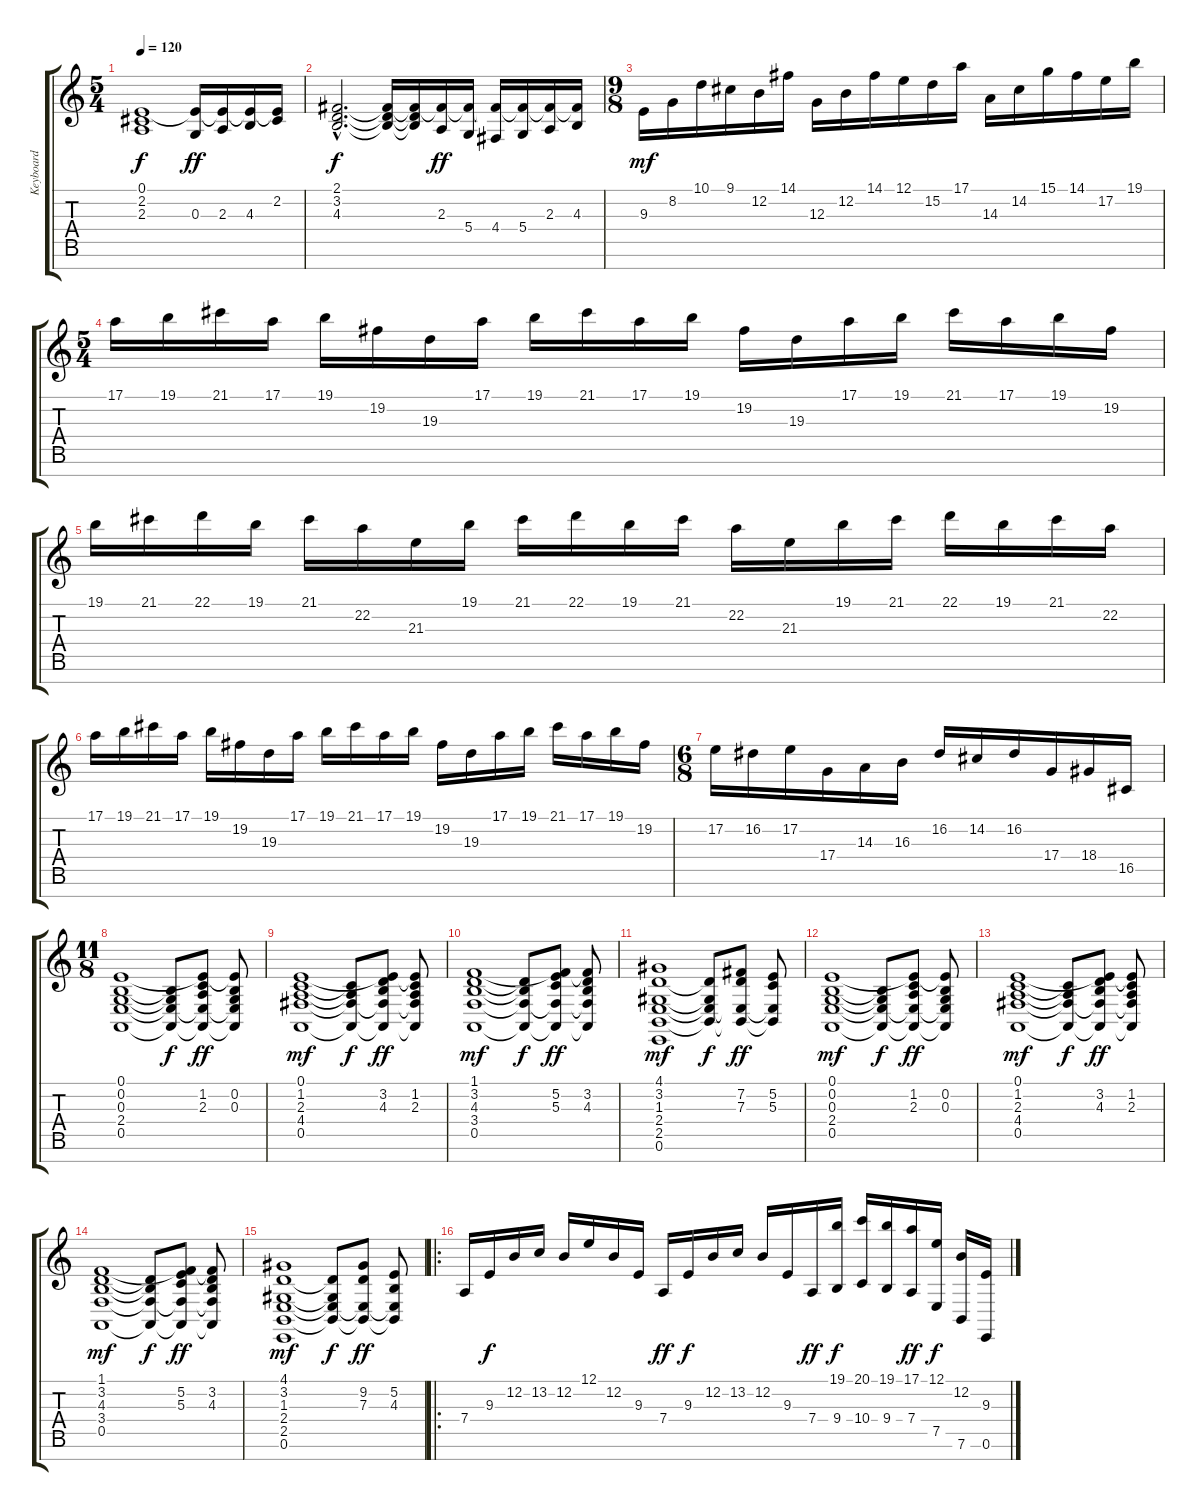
\track ("Keyboard" "Keyboard") {instrument stringensemble1}
\staff {score tabs}
\tuning (E4 B3 G3 D3 A2 E2 B1) {hide}
\ts (5 4)
\tempo 120
\clef g2
\ks c
(0.1 2.2 2.3).1{dy f} (0.1{t} 0.3).16{dy ff} (0.1{t} 2.3).16 (0.1{t} 4.3).16 (0.1{t} 2.2).16 |
(2.1{hac} 3.2{hac} 4.3{hac}).2{d dy f} (2.1{t} 3.2{t} 4.3{t}).16 (2.1{t} 3.2{t} 4.3{t}).16 (2.1{t} 2.3).16{dy ff} (2.1{t} 5.4).16 (2.1{t} 4.4).16 (2.1{t} 5.4).16 (2.1{t} 2.3).16 (2.1{t} 4.3).16 |
\ts (9 8)
9.3.16{dy mf instrument lead2sawtooth} 8.2.16 10.1.16 9.1.16 12.2.16 14.1.16 12.3.16 12.2.16 14.1.16 12.1.16 15.2.16 17.1.16 14.3.16 14.2.16 15.1.16 14.1.16 17.2.16 19.1.16 |
\ts (5 4)
17.1.16 19.1.16 21.1.16 17.1.16 19.1.16 19.2.16 19.3.16 17.1.16 19.1.16 21.1.16 17.1.16 19.1.16 19.2.16 19.3.16 17.1.16 19.1.16 21.1.16 17.1.16 19.1.16 19.2.16 |
19.1.16 21.1.16 22.1.16 19.1.16 21.1.16 22.2.16 21.3.16 19.1.16 21.1.16 22.1.16 19.1.16 21.1.16 22.2.16 21.3.16 19.1.16 21.1.16 22.1.16 19.1.16 21.1.16 22.2.16 |
17.1.16 19.1.16 21.1.16 17.1.16 19.1.16 19.2.16 19.3.16 17.1.16 19.1.16 21.1.16 17.1.16 19.1.16 19.2.16 19.3.16 17.1.16 19.1.16 21.1.16 17.1.16 19.1.16 19.2.16 |
\ts (6 8)
17.2.16 16.2.16 17.2.16 17.4.16 14.3.16 16.3.16 16.2.16 14.2.16 16.2.16 17.4.16 18.4.16 16.5.16 |
\ts (11 8)
(0.1 0.2 0.3 2.4 0.5).1{instrument stringensemble1} (0.2{t} 0.3{t} 2.4{t} 0.5{t}).8{dy f} (0.1{t} 1.2 2.3 2.4{t} 0.5{t}).8{dy ff} (0.1{t} 0.2 0.3 2.4{t} 0.5{t}).8 |
(0.1 1.2 2.3 4.4 0.5).1{dy mf} (1.2{t} 2.3{t} 4.4{t} 0.5{t}).8{dy f} (0.1{t} 3.2 4.3 4.4{t} 0.5{t}).8{dy ff} (0.1{t} 1.2 2.3 4.4{t} 0.5{t}).8 |
(1.1 3.2 4.3 3.4 0.5).1{dy mf} (3.2{t} 4.3{t} 3.4{t} 0.5{t}).8{dy f} (1.1{t} 5.2 5.3 3.4{t} 0.5{t}).8{dy ff} (1.1{t} 3.2 4.3 3.4{t} 0.5{t}).8 |
(4.1 3.2 1.3 2.4 2.5 0.6).1{dy mf} (3.2{t} 1.3{t} 2.4{t} 2.5{t}).8{dy f} (7.2 7.3 2.4{t} 2.5{t}).8{dy ff} (5.2 5.3 2.4{t} 2.5{t}).8 |
(0.1 0.2 0.3 2.4 0.5).1{dy mf} (0.2{t} 0.3{t} 2.4{t} 0.5{t}).8{dy f} (0.1{t} 1.2 2.3 2.4{t} 0.5{t}).8{dy ff} (0.1{t} 0.2 0.3 2.4{t} 0.5{t}).8 |
(0.1 1.2 2.3 4.4 0.5).1{dy mf} (1.2{t} 2.3{t} 4.4{t} 0.5{t}).8{dy f} (0.1{t} 3.2 4.3 4.4{t} 0.5{t}).8{dy ff} (0.1{t} 1.2 2.3 4.4{t} 0.5{t}).8 |
(1.1 3.2 4.3 3.4 0.5).1{dy mf} (3.2{t} 4.3{t} 3.4{t} 0.5{t}).8{dy f} (1.1{t} 5.2 5.3 3.4{t} 0.5{t}).8{dy ff} (1.1{t} 3.2 4.3 3.4{t} 0.5{t}).8 |
(4.1 3.2 1.3 2.4 2.5 0.6).1{dy mf} (3.2{t} 1.3{t} 2.4{t} 2.5{t}).8{dy f} (9.2 7.3 2.4{t} 2.5{t}).8{dy ff} (5.2 4.3 2.4{t} 2.5{t}).8 |
\ro
7.4.16{instrument lead2sawtooth} 9.3.16{dy f} 12.2.16 13.2.16 12.2.16 12.1.16 12.2.16 9.3.16 7.4.16{dy ff} 9.3.16{dy f} 12.2.16 13.2.16 12.2.16 9.3.16 7.4.16{dy ff} (19.1 9.4).16{dy f} (20.1 10.4).16 (19.1 9.4).16 (17.1 7.4).16{dy ff} (12.1 7.5).16{dy f} (12.2 7.6).16 (9.3 0.6).16
